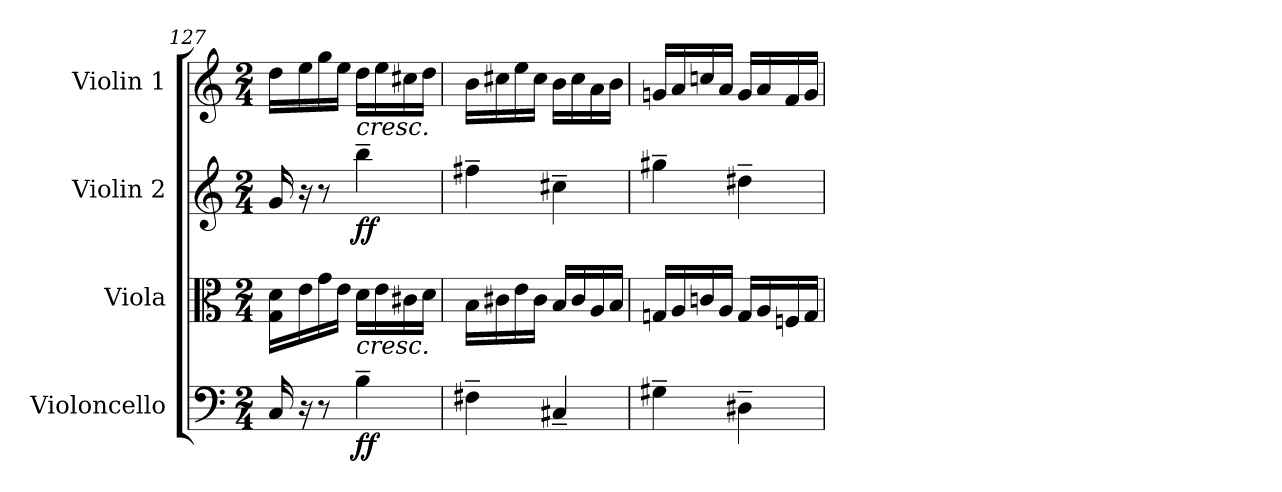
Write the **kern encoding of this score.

**kern	**dynam	**kern	**dynam	**kern	**dynam	**kern	**dynam
*part4	*part4	*part3	*part3	*part2	*part2	*part1	*part1
*staff4	*staff4	*staff3	*staff3	*staff2	*staff2	*staff1	*staff1
*I"Violoncello	*	*I"Viola	*	*I"Violin 2	*	*I"Violin 1	*
*I'Vc	*	*I'Vla	*	*I'Vln	*	*I'Vln	*
*clefF4	*	*clefC3	*	*clefG2	*	*clefG2	*
*k[]	*	*k[]	*	*k[]	*	*k[]	*
*M2/4	*	*M2/4	*	*M2/4	*	*M2/4	*
=127	=127	=127	=127	=127	=127	=127	=127
!	!	!	!LO:DY:b	!	!	!	!LO:DY:b
16C/	.	16G\ 16d\LL	other-dynamics	16g/	.	16dd\LL	other-dynamics
16r	.	16e\	.	16r	.	16ee\	.
8r	.	16g\	.	8r	.	16gg\	.
.	.	16e\JJ	.	.	.	16ee\JJ	.
!	!	!	!	!	!	!LO:TX:b:i:t=cresc.	!
!	!	!LO:TX:b:i:t=cresc.	!	!	!	!	!
!	!LO:DY:b	!	!	!	!LO:DY:b	!	!
4B~\	ff	16d\LL	.	4bb~\	ff	16dd\LL	.
.	.	16e\	.	.	.	16ee\	.
.	.	16c#X\	.	.	.	16cc#X\	.
.	.	16d\JJ	.	.	.	16dd\JJ	.
=128	=128	=128	=128	=128	=128	=128	=128
4F#X~\	.	16B\LL	.	4ff#X~\	.	16b\LL	.
.	.	16c#X\	.	.	.	16cc#X\	.
.	.	16e\	.	.	.	16ee\	.
.	.	16c#\JJ	.	.	.	16cc#\JJ	.
4C#X~/	.	16B/LL	.	4cc#X~\	.	16b\LL	.
.	.	16c#/	.	.	.	16cc#\	.
.	.	16A/	.	.	.	16a\	.
.	.	16B/JJ	.	.	.	16b\JJ	.
!!LO:LB:g=z
=129	=129	=129	=129	=129	=129	=129	=129
4G#X~\	.	16Gn/LL	.	4gg#X~\	.	16gn/LL	.
.	.	16A/	.	.	.	16a/	.
.	.	16cn/	.	.	.	16ccn/	.
.	.	16A/JJ	.	.	.	16a/JJ	.
4D#X~\	.	16G/LL	.	4dd#X~\	.	16g/LL	.
.	.	16A/	.	.	.	16a/	.
.	.	16Fn/	.	.	.	16f/	.
.	.	16G/JJ	.	.	.	16g/JJ	.
=	=	=	=	=	=	=	=
*-	*-	*-	*-	*-	*-	*-	*-
